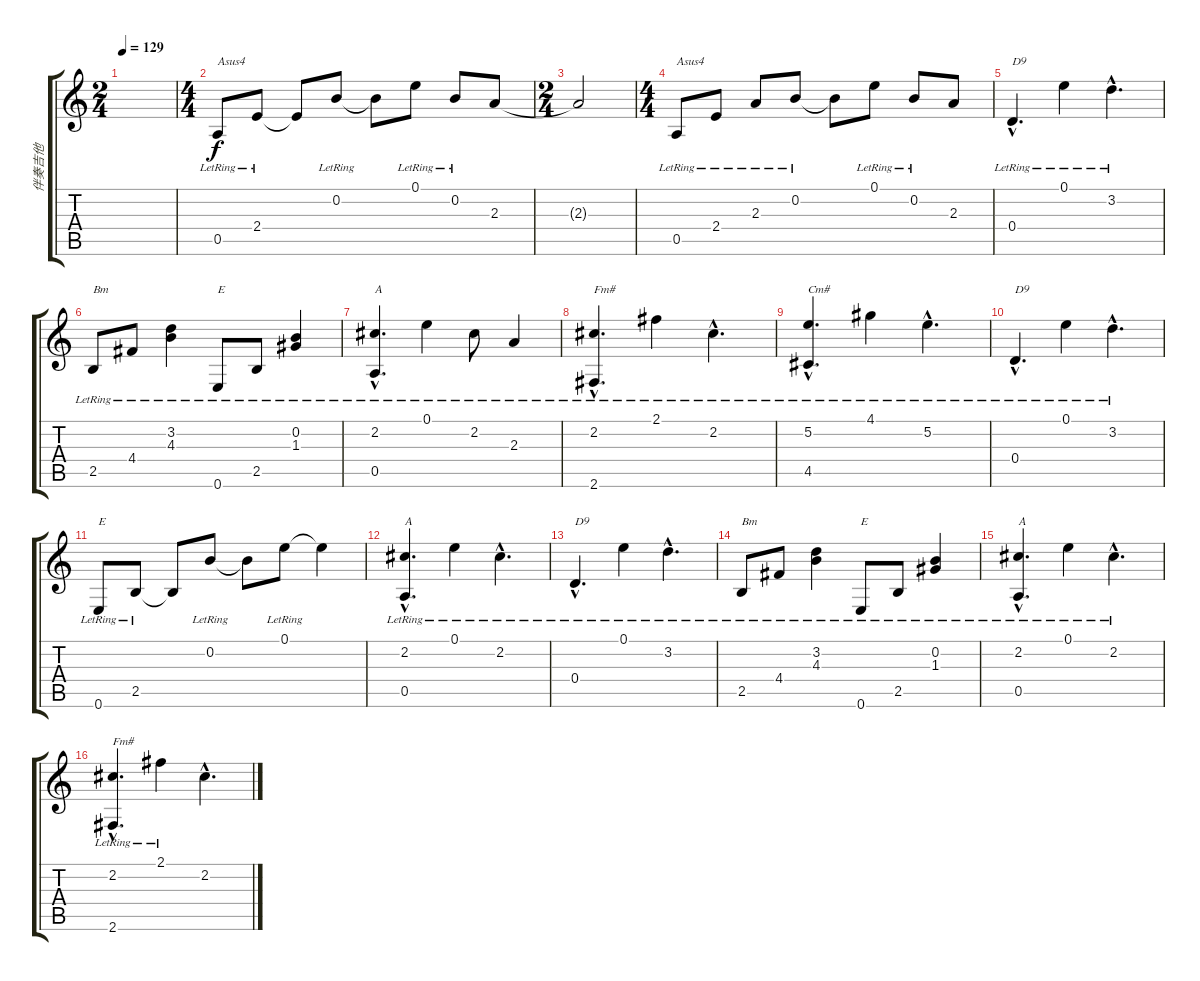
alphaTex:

\track ("伴奏吉他" "伴奏吉他") {instrument electricguitarjazz}
\staff {score tabs}
\tuning (E4 B3 G3 D3 A2 E2) {hide}
\ts (2 4)
\tempo 129
\clef g2
\ks c
|
\ts (4 4)
0.5{lr}.8{txt "Asus4"} 2.4{lr}.8 2.4{t}.8 0.2{lr}.8 0.2{t}.8 0.1{lr}.8 0.2{lr}.8 2.3.8 |
\ts (2 4)
2.3{t}.2 |
\ts (4 4)
0.5{lr}.8{txt "Asus4"} 2.4{lr}.8 2.3{lr}.8 0.2{lr}.8 0.2{t}.8 0.1{lr}.8 0.2{lr}.8 2.3.8 |
0.4{hac lr}.4{d txt "D9"} 0.1{lr}.4 3.2{hac lr}.4{d} |
2.5{lr}.8{txt "Bm"} 4.4{lr}.8 (3.2{lr} 4.3{lr}).4 0.6{lr}.8{txt "E"} 2.5{lr}.8 (0.2{lr} 1.3{lr}).4 |
(2.2{hac lr} 0.5{hac lr}).4{d txt "A"} 0.1{lr}.4 2.2{lr}.8 2.3{lr}.4 |
(2.2{hac lr} 2.6{hac lr}).4{d txt "Fm#"} 2.1{lr}.4 2.2{hac lr}.4{d} |
(5.2{hac lr} 4.5{hac lr}).4{d txt "Cm#"} 4.1{lr}.4 5.2{hac lr}.4{d} |
0.4{hac lr}.4{d txt "D9"} 0.1{lr}.4 3.2{hac lr}.4{d} |
0.6{lr}.8{txt "E"} 2.5{lr}.8 2.5{t}.8 0.2{lr}.8 0.2{t}.8 0.1{lr}.8 0.1{t}.4 |
(2.2{hac lr} 0.5{hac lr}).4{d txt "A"} 0.1{lr}.4 2.2{hac lr}.4{d} |
0.4{hac lr}.4{d txt "D9"} 0.1{lr}.4 3.2{hac lr}.4{d} |
2.5{lr}.8{txt "Bm"} 4.4{lr}.8 (3.2{lr} 4.3{lr}).4 0.6{lr}.8{txt "E"} 2.5{lr}.8 (0.2{lr} 1.3{lr}).4 |
(2.2{hac lr} 0.5{hac lr}).4{d txt "A"} 0.1{lr}.4 2.2{hac lr}.4{d} |
(2.2{hac lr} 2.6{hac lr}).4{d txt "Fm#"} 2.1{lr}.4 2.2{hac}.4{d}
